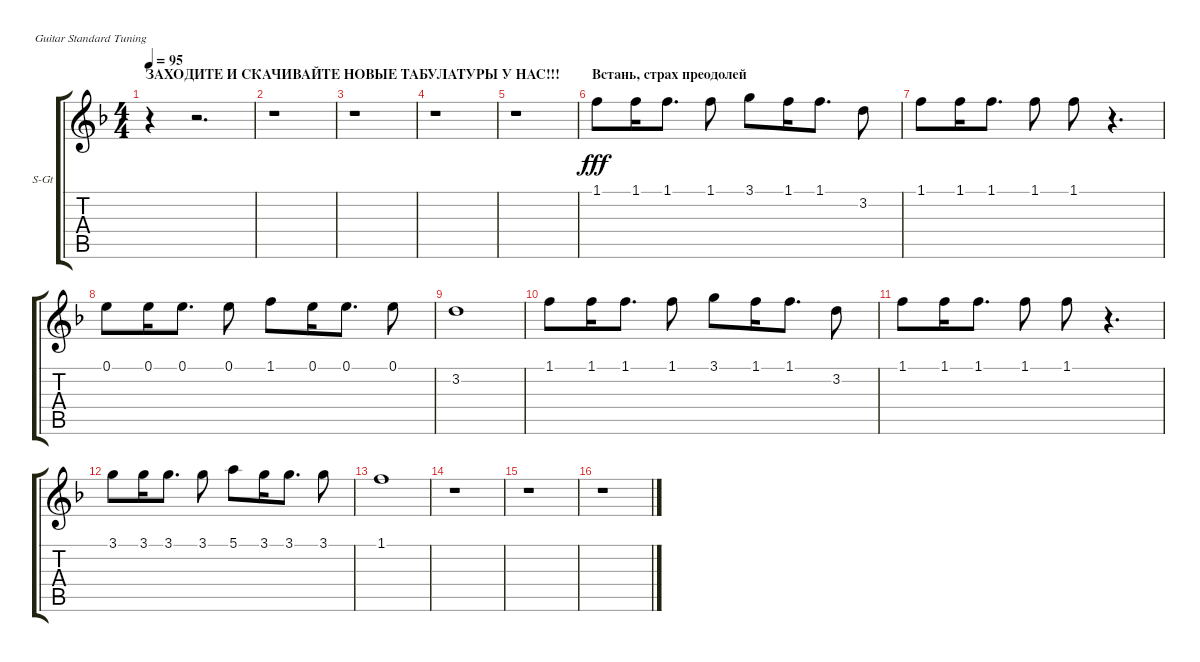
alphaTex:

\bracketExtendMode groupsimilarinstruments
\firstSystemTrackNameOrientation horizontal
\otherSystemsTrackNameOrientation horizontal
\track ("Валерий Кипелов" "S-Gt") {instrument tenorsax}
\staff {score tabs}
\tuning (E4 B3 G3 D3 A2 E2)
\displaytranspose 12
\ts (4 4)
\section ("" "ЗАХОДИТЕ И СКАЧИВАЙТЕ НОВЫЕ ТАБУЛАТУРЫ У НАС!!!")
\tempo 95
\clef g2
\ks f
r.4{dy fff instrument tenorsax} r.2{d} |
r.1 |
r.1 |
r.1 |
r.1 |
\section ("" "Встань, страх преодолей")
1.1.8 1.1.16 1.1.8{d} 1.1.8 3.1.8 1.1.16 1.1.8{d} 3.2.8 |
1.1.8 1.1.16 1.1.8{d} 1.1.8 1.1.8 r.4{d} |
0.1.8 0.1.16 0.1.8{d} 0.1.8 1.1.8 0.1.16 0.1.8{d} 0.1.8 |
3.2.1 |
1.1.8 1.1.16 1.1.8{d} 1.1.8 3.1.8 1.1.16 1.1.8{d} 3.2.8 |
1.1.8 1.1.16 1.1.8{d} 1.1.8 1.1.8 r.4{d} |
3.1.8 3.1.16 3.1.8{d} 3.1.8 5.1.8 3.1.16 3.1.8{d} 3.1.8 |
1.1.1 |
r.1 |
r.1 |
r.1
